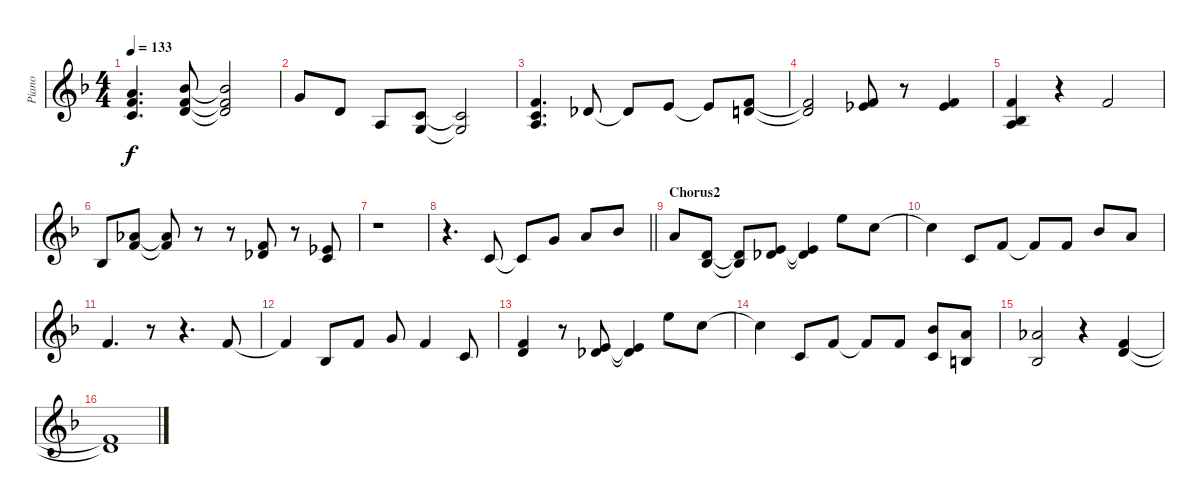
\track ("Piano" "Piano") {instrument electricpiano1}
\staff {score}
\tuning (E5 B4 G4 D4 A3 E3) {hide}
\ts (4 4)
\tempo 133
\clef g2
\ks f
(2.3 3.4 3.5).4{d dy f} (3.3 0.4 8.5).8 (3.3{t} 0.4{t} 8.5{t}).2 |
0.3.8 0.4.8 0.5.8 (3.5 3.6).8 (3.5{t} 3.6{t}).2 |
(3.4 0.5 8.6).4{d} 4.5.8 4.5{t}.8 2.4.8 2.4{t}.8 (0.4 8.5).8 |
(0.4{t} 8.5{t}).2 (1.4 13.6).8 r.8 (1.4 13.6).4 |
(3.4 0.5 6.6).4 r.4 3.4.2 |
1.5.8 (1.3 3.4).8 (1.3{t} 3.4{t}).8 r.8 r.8 (3.4 4.5).8 r.8 (1.4 3.5).8 |
r.1 |
\barLineRight lightlight
r.4{d} 3.5.8 3.5{t}.8 0.3.8 2.3.8 3.3.8 |
\section ("" "Chorus2")
2.3.8 (0.4 1.5).8 (0.4{t} 1.5{t}).8 (2.4 4.5).8 (2.4{t} 4.5{t}).4 0.1.8 1.2.8 |
1.2{t}.4 3.5.8 3.4.8 3.4{t}.8 3.4.8 3.3.8 2.3.8 |
3.4.4{d} r.8 r.4{d} 3.4.8 |
3.4{t}.4 1.5.8 3.4.8 0.3.8 3.4.4 3.5.8 |
(0.4 8.5).4 r.8 (2.4 4.5).8 (2.4{t} 4.5{t}).4 0.1.8 1.2.8 |
1.2{t}.4 3.5.8 3.4.8 3.4{t}.8 3.4.8 (3.3 3.5).8 (2.3 2.5).8 |
(1.3 1.5).2 r.4 (3.4 5.5).4 |
(3.4{t} 5.5{t}).1
